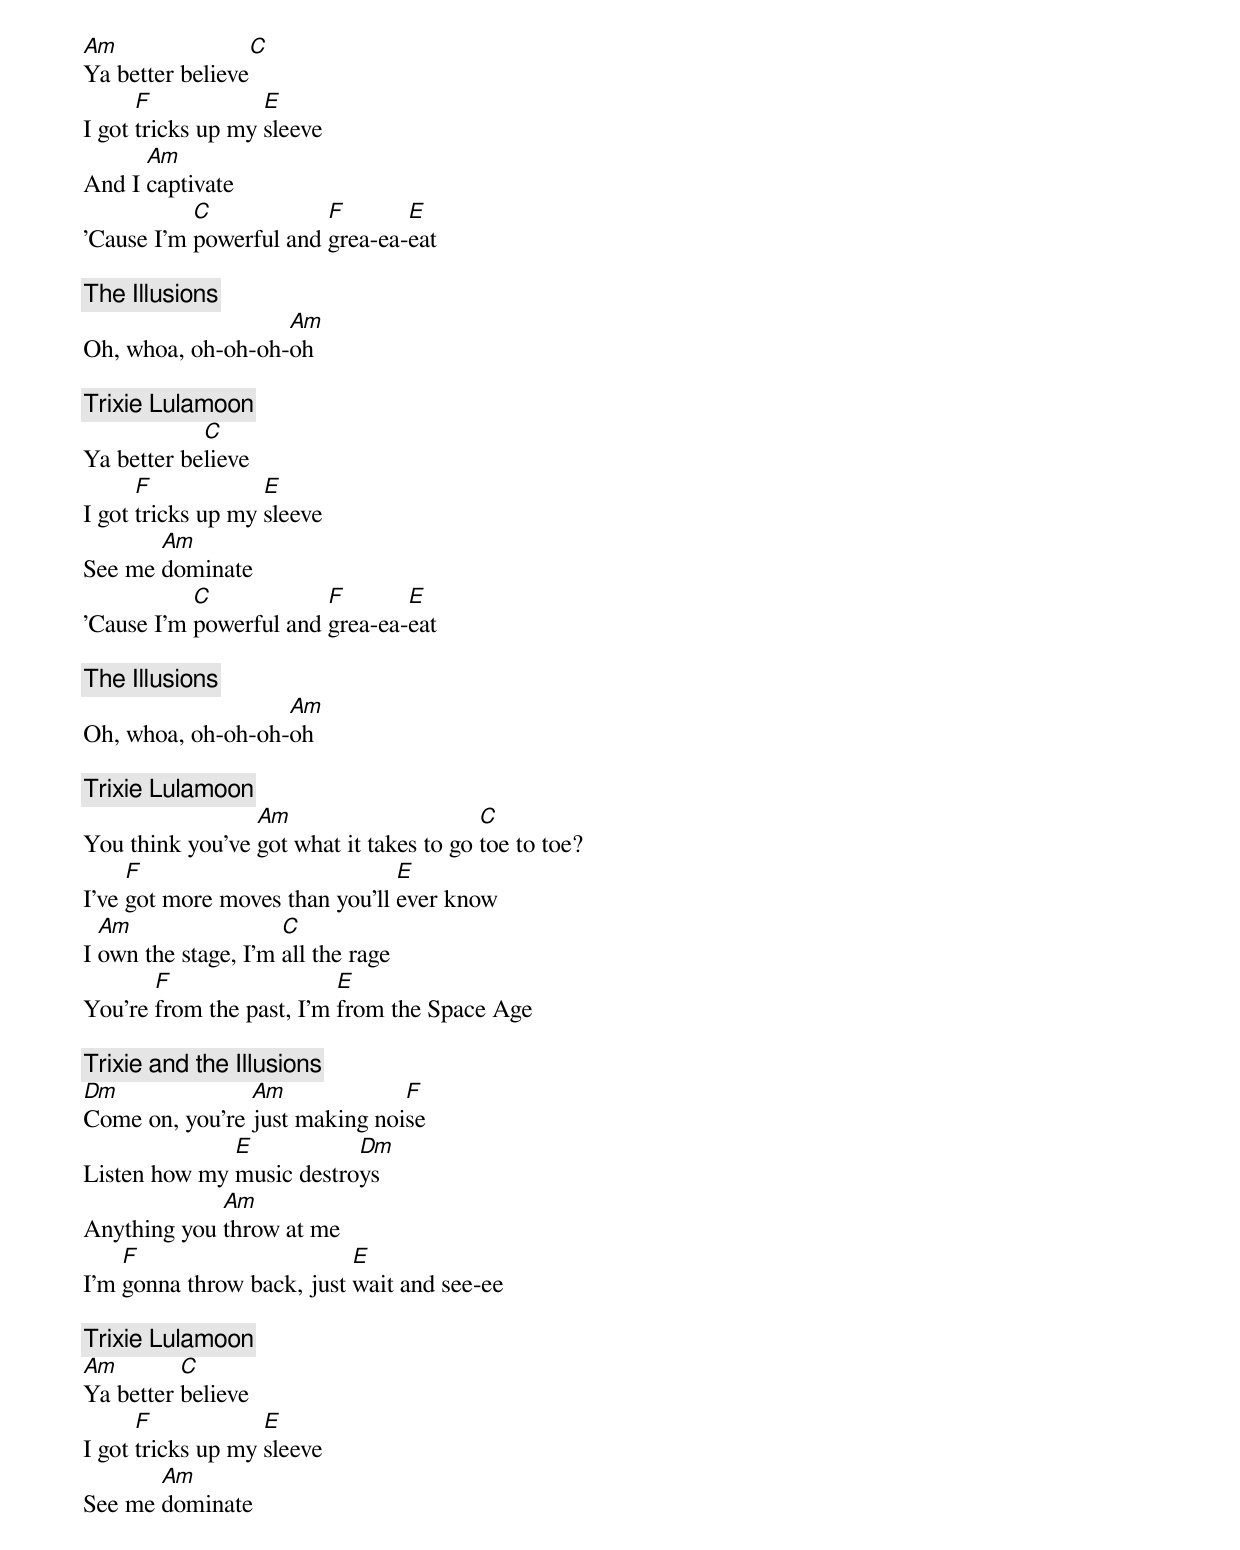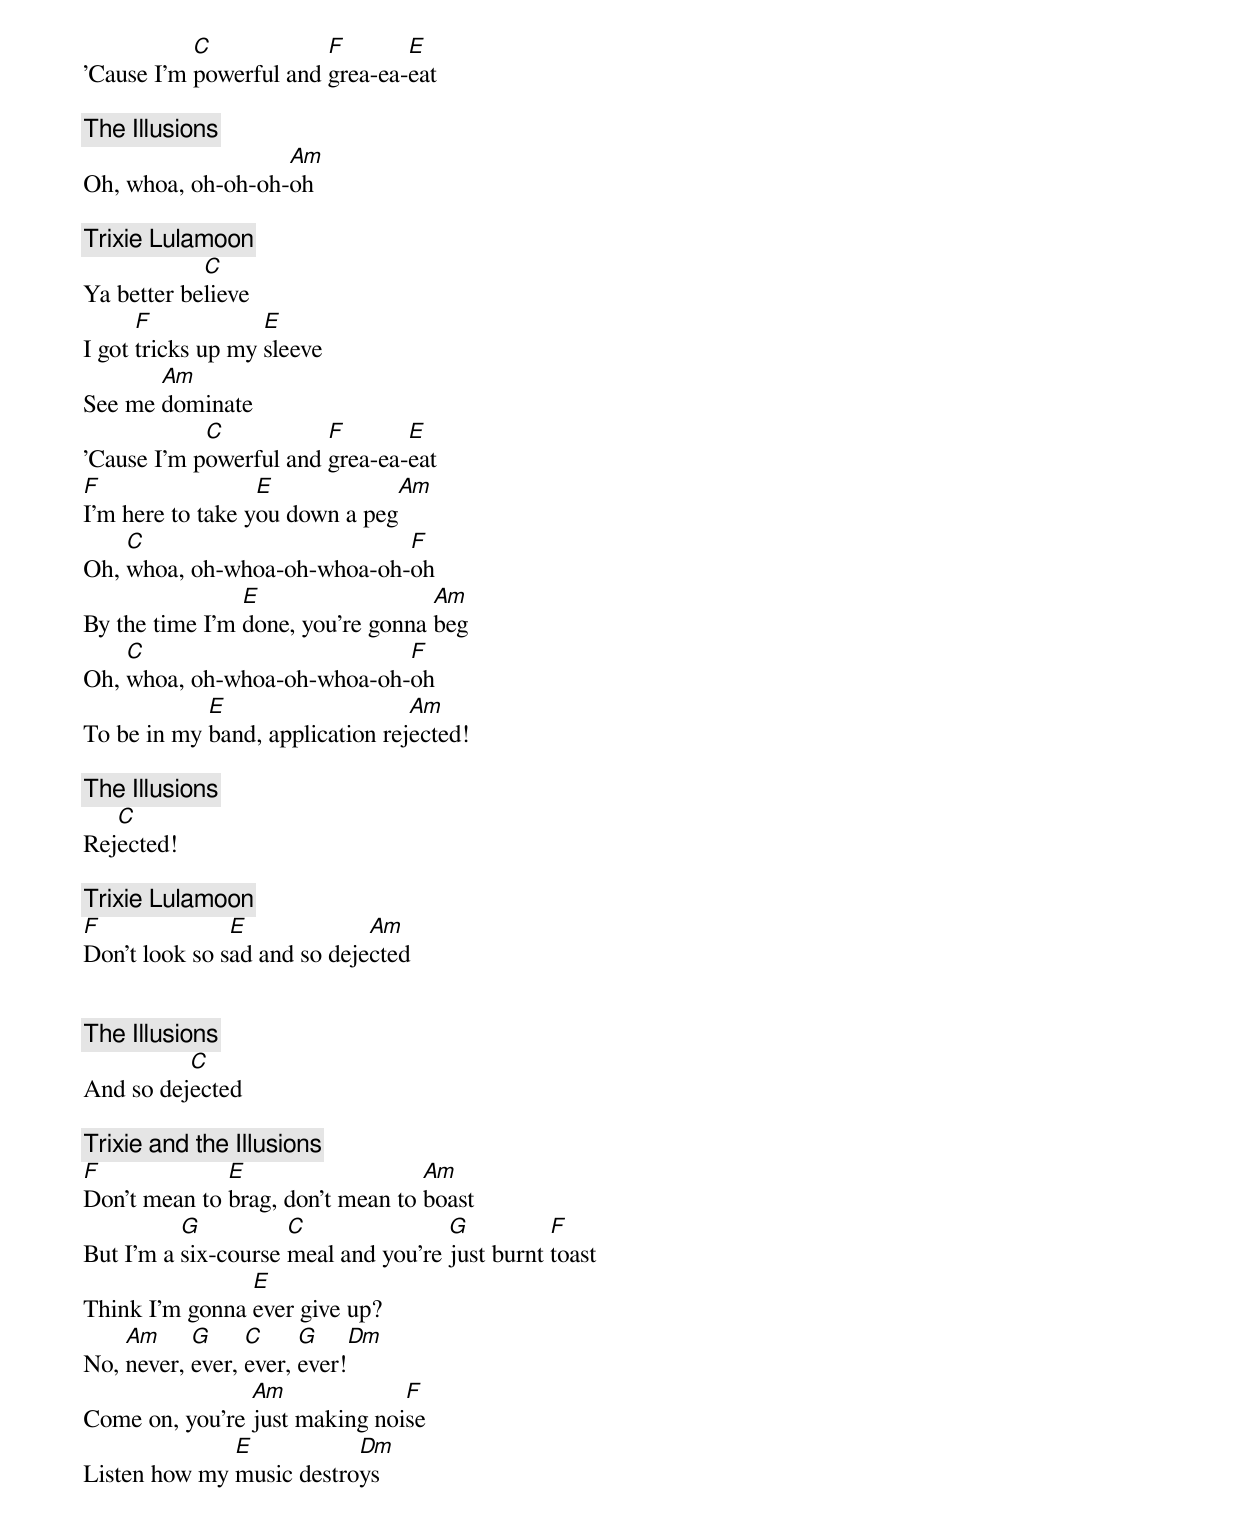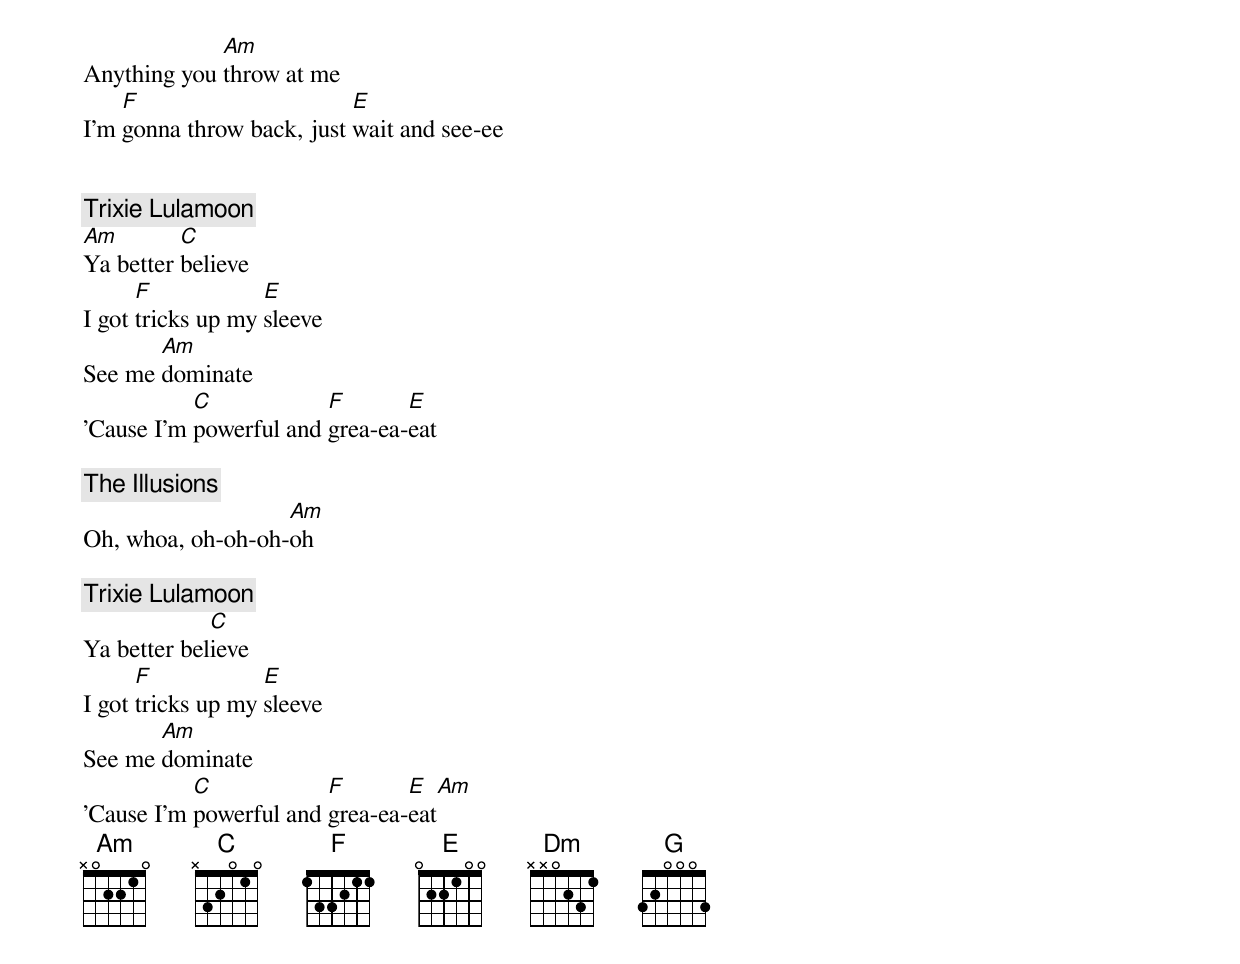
Am                C
Ya better believe
      F            E
I got tricks up my sleeve
      Am
And I captivate
           C            F       E
'Cause I'm powerful and grea-ea-eat

[The Illusions]
                   Am
Oh, whoa, oh-oh-oh-oh

[Trixie Lulamoon]
            C
Ya better believe
      F            E
I got tricks up my sleeve
       Am
See me dominate
           C            F       E
'Cause I'm powerful and grea-ea-eat

[The Illusions]
                   Am
Oh, whoa, oh-oh-oh-oh

[Trixie Lulamoon]
                 Am                      C
You think you've got what it takes to go toe to toe?
     F                          E
I've got more moves than you'll ever know
  Am                 C
I own the stage, I'm all the rage
       F                  E
You're from the past, I'm from the Space Age

[Trixie and the Illusions]
Dm              Am             F
Come on, you're just making noise
              E           Dm
Listen how my music destroys
             Am
Anything you throw at me
    F                      E
I'm gonna throw back, just wait and see-ee

[Trixie Lulamoon]
Am        C
Ya better believe
      F            E
I got tricks up my sleeve
       Am
See me dominate
           C            F       E
'Cause I'm powerful and grea-ea-eat

[The Illusions]
                   Am
Oh, whoa, oh-oh-oh-oh

[Trixie Lulamoon]
            C
Ya better believe
      F            E
I got tricks up my sleeve
       Am
See me dominate
            C           F       E
'Cause I'm powerful and grea-ea-eat
F                 E               Am
I'm here to take you down a peg
    C                        F
Oh, whoa, oh-whoa-oh-whoa-oh-oh
                E                  Am
By the time I'm done, you're gonna beg
    C                        F
Oh, whoa, oh-whoa-oh-whoa-oh-oh
            E                    Am
To be in my band, application rejected!

[The Illusions]
   C
Rejected!

[Trixie Lulamoon]
F              E             Am
Don't look so sad and so dejected


[The Illusions]
          C
And so dejected

[Trixie and the Illusions]
F             E                   Am
Don't mean to brag, don't mean to boast
          G          C               G          F
But I'm a six-course meal and you're just burnt toast
                E
Think I'm gonna ever give up?
    Am     G     C     G         Dm
No, never, ever, ever, ever!
                Am             F
Come on, you're just making noise
              E           Dm
Listen how my music destroys
             Am
Anything you throw at me
    F                      E
I'm gonna throw back, just wait and see-ee


[Trixie Lulamoon]
Am        C
Ya better believe
      F            E
I got tricks up my sleeve
       Am
See me dominate
           C            F       E
'Cause I'm powerful and grea-ea-eat

[The Illusions]
                   Am
Oh, whoa, oh-oh-oh-oh

[Trixie Lulamoon]
             C
Ya better believe
      F            E
I got tricks up my sleeve
       Am
See me dominate
           C            F       E           Am
'Cause I'm powerful and grea-ea-eat
